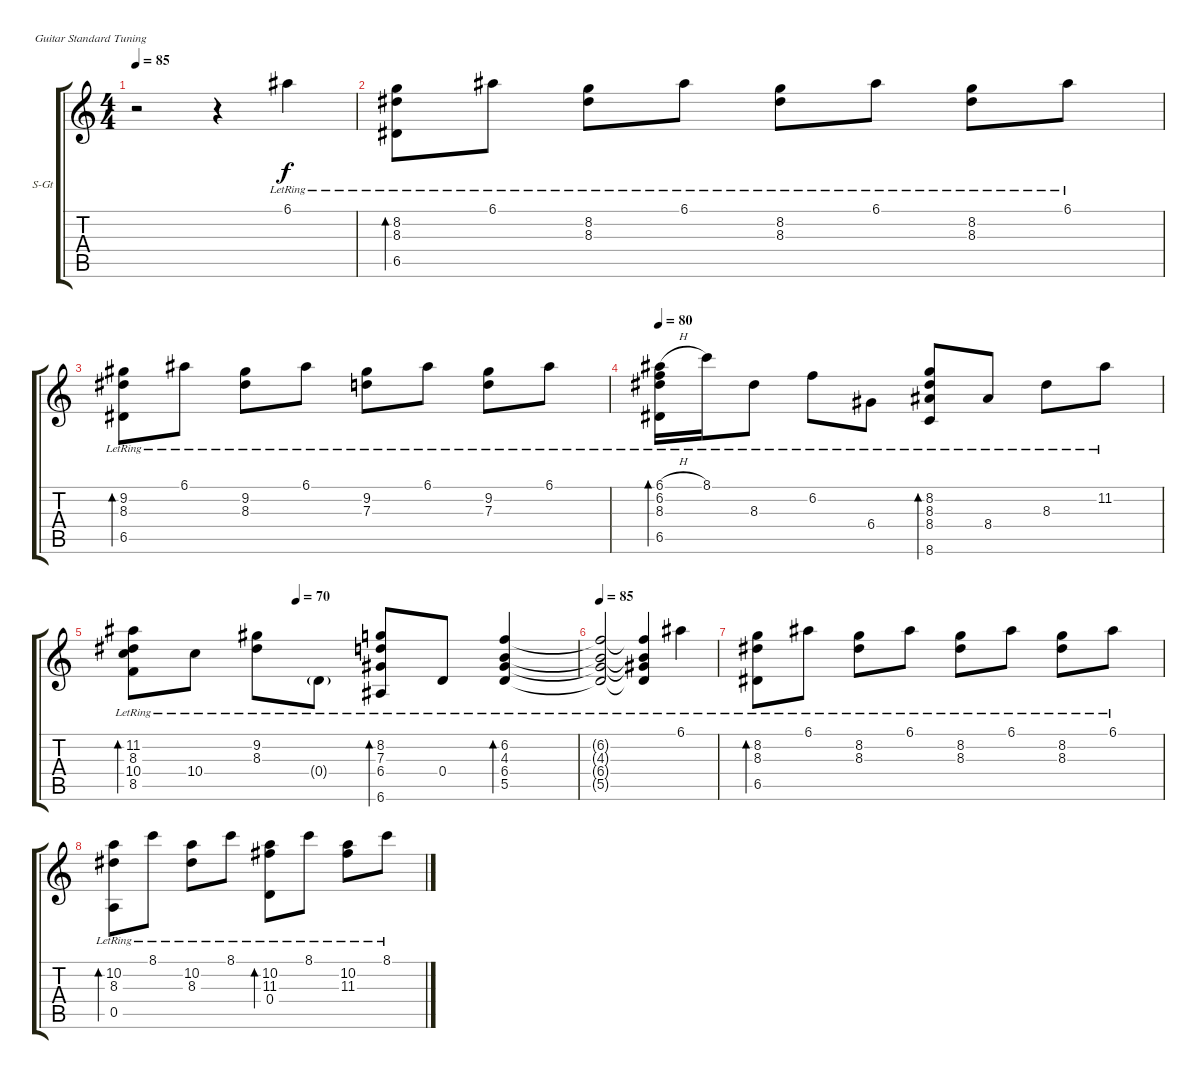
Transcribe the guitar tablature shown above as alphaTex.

\defaultSystemsLayout 4
\bracketExtendMode groupsimilarinstruments
\firstSystemTrackNameOrientation horizontal
\otherSystemsTrackNameOrientation horizontal
\track ("Steel Guitar" "S-Gt") {instrument acousticguitarsteel}
\staff {score tabs}
\tuning (E4 B3 G3 D3 A2 E2)
\ts (4 4)
\tempo 85
\clef g2
\ks c
r.2{dy f instrument acousticguitarsteel} r.4 6.1{lr}.4 |
(6.5{lr} 8.2{lr} 8.3{lr}).8{bd 161} 6.1{lr}.8 (8.2{lr} 8.3{lr}).8 6.1{lr}.8 (8.2{lr} 8.3{lr}).8 6.1{lr}.8 (8.2{lr} 8.3{lr}).8 6.1{lr}.8 |
(6.5{lr} 9.2{lr} 8.3{lr}).8{bd 160} 6.1{lr}.8 (9.2{lr} 8.3{lr}).8 6.1{lr}.8 (7.3{lr} 9.2{lr}).8 6.1{lr}.8 (9.2{lr} 7.3{lr}).8 6.1{lr}.8 |
\tempo 80
(6.1{h lr} 6.5{lr} 8.3{lr} 6.2{lr}).16{bd 80} 8.1{lr}.16 8.3{lr}.8 6.2{lr}.8 6.4{lr}.8 (8.6{lr} 8.4{lr} 8.3{lr} 8.2{lr}).8{bd 132} 8.4{lr}.8 8.3{lr}.8 11.2{lr}.8 |
\tempo (70 0.375)
(11.2{lr} 8.3{lr} 10.4{lr} 8.5).8{bd 158} 10.4{lr}.8 (9.2{lr} 8.3).8 0.4{g lr}.8 (6.6{lr} 6.4{lr} 7.3{lr} 8.2{lr}).8{bd 156} 0.4{lr}.8 (5.5{lr} 6.4{lr} 4.3{lr} 6.2{lr}).4{bd 157} |
\tempo 85
(6.2{lr t} 5.5{lr t} 6.4{lr t} 4.3{lr t}).2 (6.2{lr t} 5.5{lr t} 6.4{lr t} 4.3{lr t}).4 6.1{lr}.4 |
(6.5{lr} 8.2{lr} 8.3{lr}).8{bd 161} 6.1{lr}.8 (8.2{lr} 8.3{lr}).8 6.1{lr}.8 (8.2{lr} 8.3{lr}).8 6.1{lr}.8 (8.2{lr} 8.3{lr}).8 6.1{lr}.8 |
(0.5{lr} 10.2{lr} 8.3{lr}).8{bd 156} 8.1{lr}.8 (10.2{lr} 8.3).8 8.1{lr}.8 (10.2{lr} 0.4{lr} 11.3{lr}).8{bd 156} 8.1{lr}.8 (10.2{lr} 11.3{lr}).8 8.1{lr}.8
